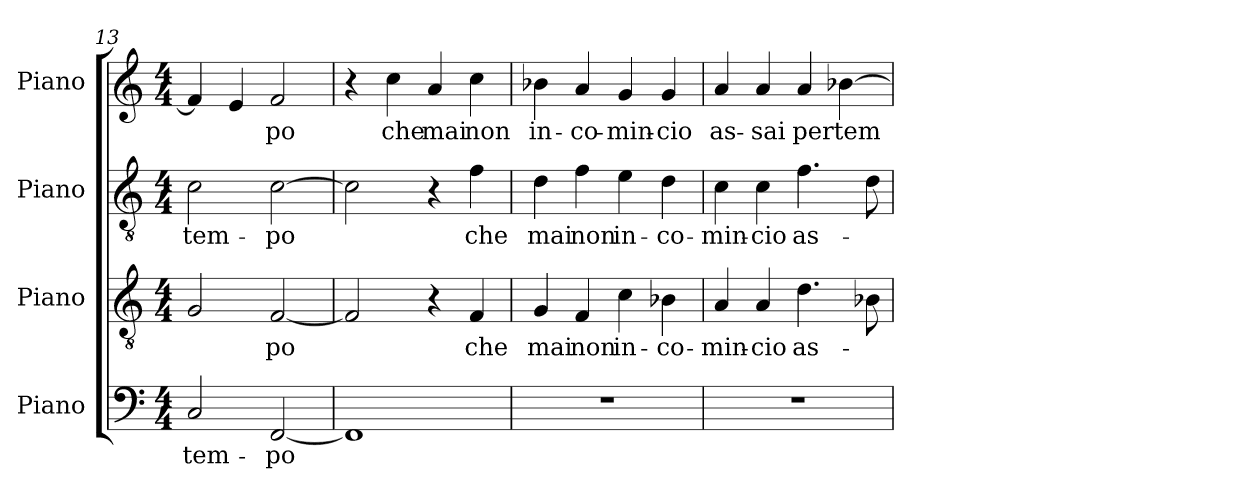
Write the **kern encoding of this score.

**kern	**text	**kern	**text	**kern	**text	**kern	**text
*part4	*part4	*part3	*part3	*part2	*part2	*part1	*part1
*staff4	*staff4	*staff3	*staff3	*staff2	*staff2	*staff1	*staff1
*I"Piano	*	*I"Piano	*	*I"Piano	*	*I"Piano	*
*I'Pno.	*	*I'Pno.	*	*I'Pno.	*	*I'Pno.	*
*clefF4	*	*clefGv2	*	*clefGv2	*	*clefG2	*
*	*	*ITrd7c12	*	*ITrd7c12	*	*	*
*k[]	*	*k[]	*	*k[]	*	*k[]	*
*C:	*	*C:	*	*C:	*	*C:	*
*M4/4	*	*M4/4	*	*M4/4	*	*M4/4	*
=13	=13	=13	=13	=13	=13	=13	=13
!	!LO:LY:b:color=#000000	!	!	!	!	!	!
!	!	!	!	!	!LO:LY:b:color=#000000	!	!
2Ci/	tem-	2GGi/	.	2Ci\	tem-	4fi/]	.
.	.	.	.	.	.	4ei/	.
!	!LO:LY:b:color=#000000	!	!	!	!	!	!
!	!	!	!LO:LY:b:color=#000000	!	!	!	!
!	!	!	!	!	!LO:LY:b:color=#000000	!	!
!	!	!	!	!	!	!	!LO:LY:b:color=#000000
[2FFi/	-po	[2FFi/	-po	[2Ci\	-po	2fi/	-po
=14	=14	=14	=14	=14	=14	=14	=14
1FFi]	.	2FFi/]	.	2Ci\]	.	4r	.
!	!	!	!	!	!	!	!LO:LY:b:color=#000000
.	.	.	.	.	.	4cci\	che
!	!	!	!	!	!	!	!LO:LY:b:color=#000000
.	.	4r	.	4r	.	4ai/	mai
!	!	!	!LO:LY:b:color=#000000	!	!	!	!
!	!	!	!	!	!LO:LY:b:color=#000000	!	!
!	!	!	!	!	!	!	!LO:LY:b:color=#000000
.	.	4FFi/	che	4Fi\	che	4cci\	non
!!LO:LB:g=z
=15	=15	=15	=15	=15	=15	=15	=15
!	!	!	!LO:LY:b:color=#000000	!	!	!	!
!	!	!	!	!	!LO:LY:b:color=#000000	!	!
!	!	!	!	!	!	!	!LO:LY:b:color=#000000
1r	.	4GGi/	mai	4Di\	mai	4b-i\	in-
!	!	!	!LO:LY:b:color=#000000	!	!	!	!
!	!	!	!	!	!LO:LY:b:color=#000000	!	!
!	!	!	!	!	!	!	!LO:LY:b:color=#000000
.	.	4FFi/	non	4Fi\	non	4ai/	-co-
!	!	!	!LO:LY:b:color=#000000	!	!	!	!
!	!	!	!	!	!LO:LY:b:color=#000000	!	!
!	!	!	!	!	!	!	!LO:LY:b:color=#000000
.	.	4Ci\	in-	4Ei\	in-	4gi/	-min-
!	!	!	!LO:LY:b:color=#000000	!	!	!	!
!	!	!	!	!	!LO:LY:b:color=#000000	!	!
!	!	!	!	!	!	!	!LO:LY:b:color=#000000
.	.	4BB-i\	-co-	4Di\	-co-	4gi/	-cio
=16	=16	=16	=16	=16	=16	=16	=16
!	!	!	!LO:LY:b:color=#000000	!	!	!	!
!	!	!	!	!	!LO:LY:b:color=#000000	!	!
!	!	!	!	!	!	!	!LO:LY:b:color=#000000
1r	.	4AAi/	-min-	4Ci\	-min-	4ai/	as-
!	!	!	!LO:LY:b:color=#000000	!	!	!	!
!	!	!	!	!	!LO:LY:b:color=#000000	!	!
!	!	!	!	!	!	!	!LO:LY:b:color=#000000
.	.	4AAi/	-cio	4Ci\	-cio	4ai/	-sai
!	!	!	!LO:LY:b:color=#000000	!	!	!	!
!	!	!	!	!	!LO:LY:b:color=#000000	!	!
!	!	!	!	!	!	!	!LO:LY:b:color=#000000
.	.	4.Di\	as-	4.Fi\	as-	4ai/	per
!	!	!	!	!	!	!	!LO:LY:b:color=#000000
.	.	.	.	.	.	[4b-i\	tem-
.	.	8BB-i\	.	8Di\	.	.	.
=	=	=	=	=	=	=	=
*-	*-	*-	*-	*-	*-	*-	*-
